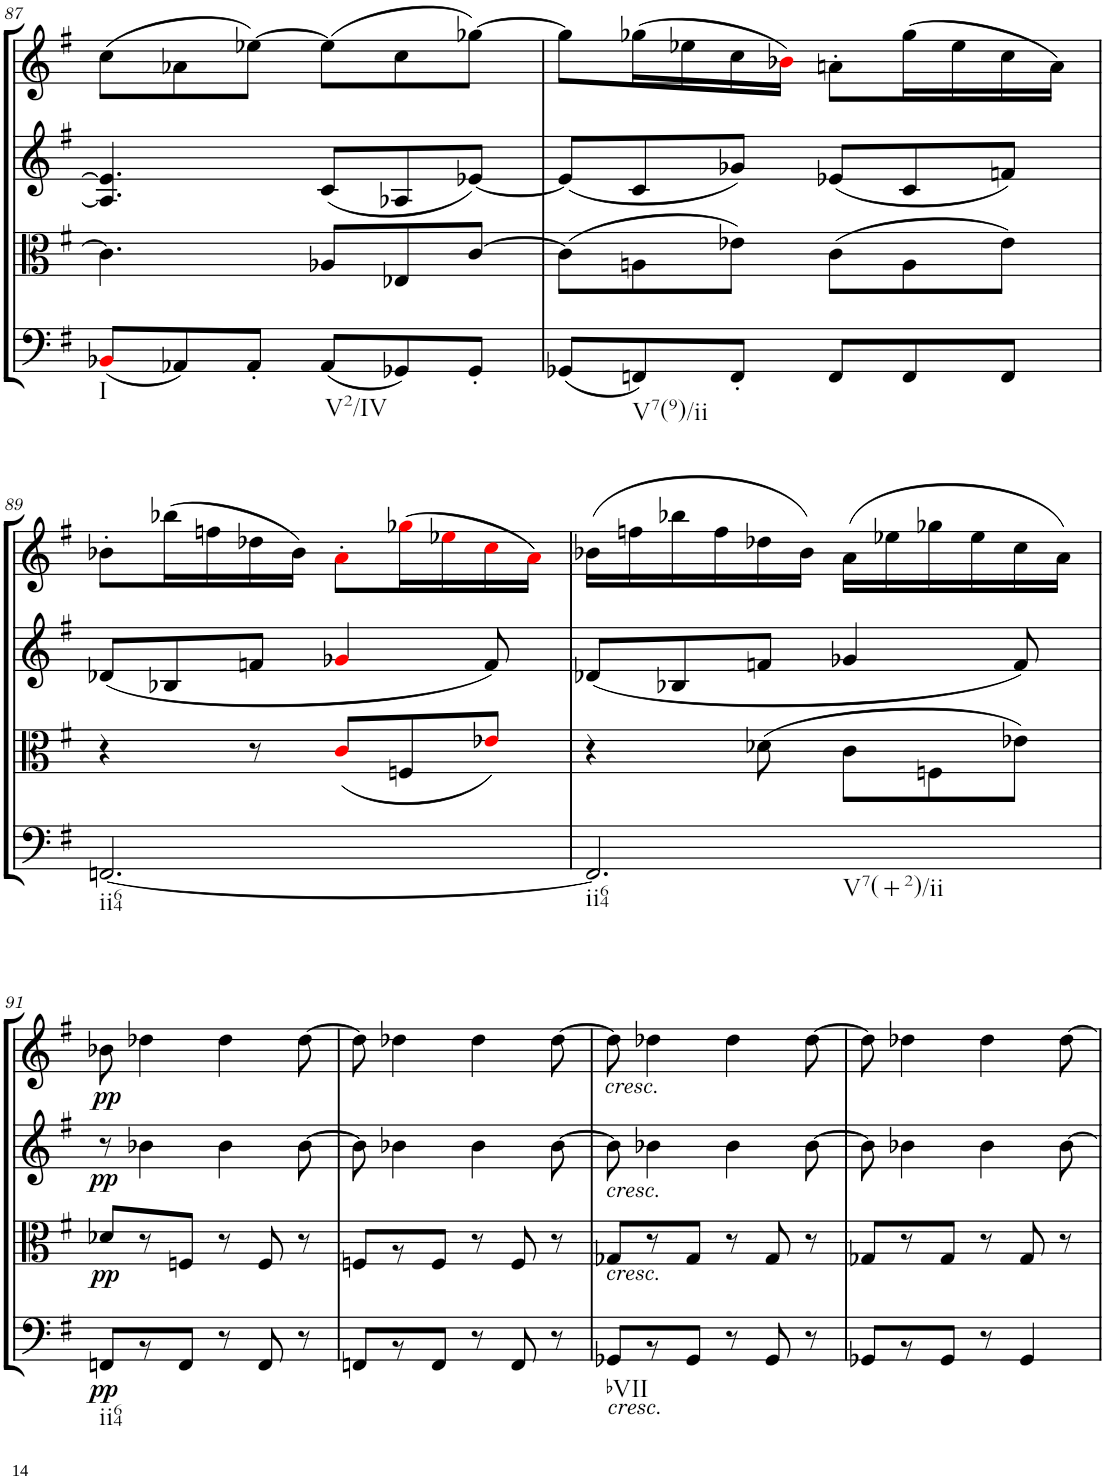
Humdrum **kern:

**kern	**dynam	**kern	**dynam	**kern	**dynam	**kern
*part4	*part4	*part3	*part3	*part2	*part2	*part1
*staff4	*staff4	*staff3	*staff3	*staff2	*staff2	*staff1
*I"Violoncello.	*	*I"Viola	*	*I"Violin II.	*	*I"Violin I.
*I'Vc	*	*I'Vla	*	*I'Vln	*	*I'Vln
!!LO:PB:g=z
*clefF4	*	*clefC3	*	*clefG2	*	*clefG2
*k[f#]	*	*k[f#]	*	*k[f#]	*	*k[f#]
*M6/8	*	*M6/8	*	*M6/8	*	*M6/8
=87	=87	=87	=87	=87	=87	=87
!LO:TX:b:t=I	!	!	!	!	!	!
(8BB-Xi/L	.	4.c\]	.	4.A-/] 4.e-/]	.	(8cc\L
8AA-X/)	.	.	.	.	.	8a-X\
8AA-'/J	.	.	.	.	.	[8ee-X\J)
!LO:TX:b:t=V2/IV	!	!	!	!	!	!
(8AA-/L	.	8A-X/L	.	(8c/L	.	(8ee-\L]
8GG-X/)	.	8E-X/	.	8A-X/	.	8cc\
8GG-'/J	.	[8c/J	.	[8e-X/J)	.	[8gg-X\J)
=88	=88	=88	=88	=88	=88	=88
(8GG-X/L	.	(8c\L]	.	(8e-/L]	.	8gg-\L]
!LO:TX:b:t=V7(9)/ii	!	!	!	!	!	!
8FFn/)	.	8An\	.	8c/	.	(16gg-X\L
.	.	.	.	.	.	16ee-X\
8FF'/J	.	8e-X\J)	.	8g-X/J)	.	16cc\
.	.	.	.	.	.	16b-Xi\JJ)
8FF/L	.	(8c\L	.	(8e-X/L	.	8an'\L
8FF/	.	8A\	.	8c/	.	(16gg-\L
.	.	.	.	.	.	16ee-\
8FF/J	.	8e-\J)	.	8fn/J)	.	16cc\
.	.	.	.	.	.	16a\JJ)
!!LO:LB:g=z
=89	=89	=89	=89	=89	=89	=89
!LO:TX:b:t=ii64	!	!	!	!	!	!
[2.FFn/	.	4r	.	(8d-X/L	.	8b-X'\L
.	.	.	.	8B-X/	.	(16bb-X\L
.	.	.	.	.	.	16ffn\
.	.	8r	.	8fn/J	.	16dd-X\
.	.	.	.	.	.	16b-\JJ)
.	.	(8ci/L	.	4g-Xi/	.	8a'i\L
.	.	8Fn/	.	.	.	(16gg-Xi\L
.	.	.	.	.	.	16ee-Xi\
.	.	8e-Xi/J)	.	8f/)	.	16cci\
.	.	.	.	.	.	16ai\JJ)
=90	=90	=90	=90	=90	=90	=90
!LO:TX:b:t=ii64	!	!	!	!	!	!
!LO:TX:b:t=V7(+2)/ii	!	!	!	!	!	!
2.FF/]	.	4r	.	(8d-X/L	.	(16b-X\LL
.	.	.	.	.	.	16ffn\
.	.	.	.	8B-X/	.	16bb-X\
.	.	.	.	.	.	16ff\
.	.	(8d-X\	.	8fn/J	.	16dd-X\
.	.	.	.	.	.	16b-\JJ)
.	.	8c\L	.	4g-X/	.	(16a\LL
.	.	.	.	.	.	16ee-X\
.	.	8Fn\	.	.	.	16gg-X\
.	.	.	.	.	.	16ee-\
.	.	8e-X\J)	.	8f/)	.	16cc\
.	.	.	.	.	.	16a\JJ)
!!LO:LB:g=z
=91	=91	=91	=91	=91	=91	=91
!LO:TX:b:t=ii64	!	!	!	!	!	!
!	!LO:DY:b	!	!LO:DY:b	!	!LO:DY:b	!
!	!	!	!	!	!LO:DY:n=1:a	!
8FFn/L	pp	8d-X/L	pp	8r	pp pp	8b-X\
8r	.	8r	.	4b-X\	.	4dd-X\
8FF/J	.	8Fn/J	.	.	.	.
8r	.	8r	.	4b-\	.	4dd-\
8FF/	.	8F/	.	.	.	.
8r	.	8r	.	[8b-\	.	[8dd-\
=92	=92	=92	=92	=92	=92	=92
8FFn/L	.	8Fn/L	.	8b-\]	.	8dd-\]
8r	.	8r	.	4b-X\	.	4dd-X\
8FF/J	.	8F/J	.	.	.	.
8r	.	8r	.	4b-\	.	4dd-\
8FF/	.	8F/	.	.	.	.
8r	.	8r	.	[8b-\	.	[8dd-\
=93	=93	=93	=93	=93	=93	=93
!	!	!	!	!	!	!LO:TX:b:i:t=cresc.
!	!	!	!	!LO:TX:b:i:t=cresc.	!	!
!	!	!LO:TX:b:i:t=cresc.	!	!	!	!
!LO:TX:b:i:t=cresc.	!	!	!	!	!	!
!LO:TX:b:t=bVII	!	!	!	!	!	!
8GG-X/L	.	8G-X/L	.	8b-\]	.	8dd-\]
8r	.	8r	.	4b-X\	.	4dd-X\
8GG-/J	.	8G-/J	.	.	.	.
8r	.	8r	.	4b-\	.	4dd-\
8GG-/	.	8G-/	.	.	.	.
8r	.	8r	.	[8b-\	.	[8dd-\
=94	=94	=94	=94	=94	=94	=94
8GG-X/L	.	8G-X/L	.	8b-\]	.	8dd-\]
8r	.	8r	.	4b-X\	.	4dd-X\
8GG-/J	.	8G-/J	.	.	.	.
8r	.	8r	.	4b-\	.	4dd-\
4GG-/	.	8G-/	.	.	.	.
.	.	8r	.	[8b-\	.	[8dd-\
=	=	=	=	=	=	=
*-	*-	*-	*-	*-	*-	*-
